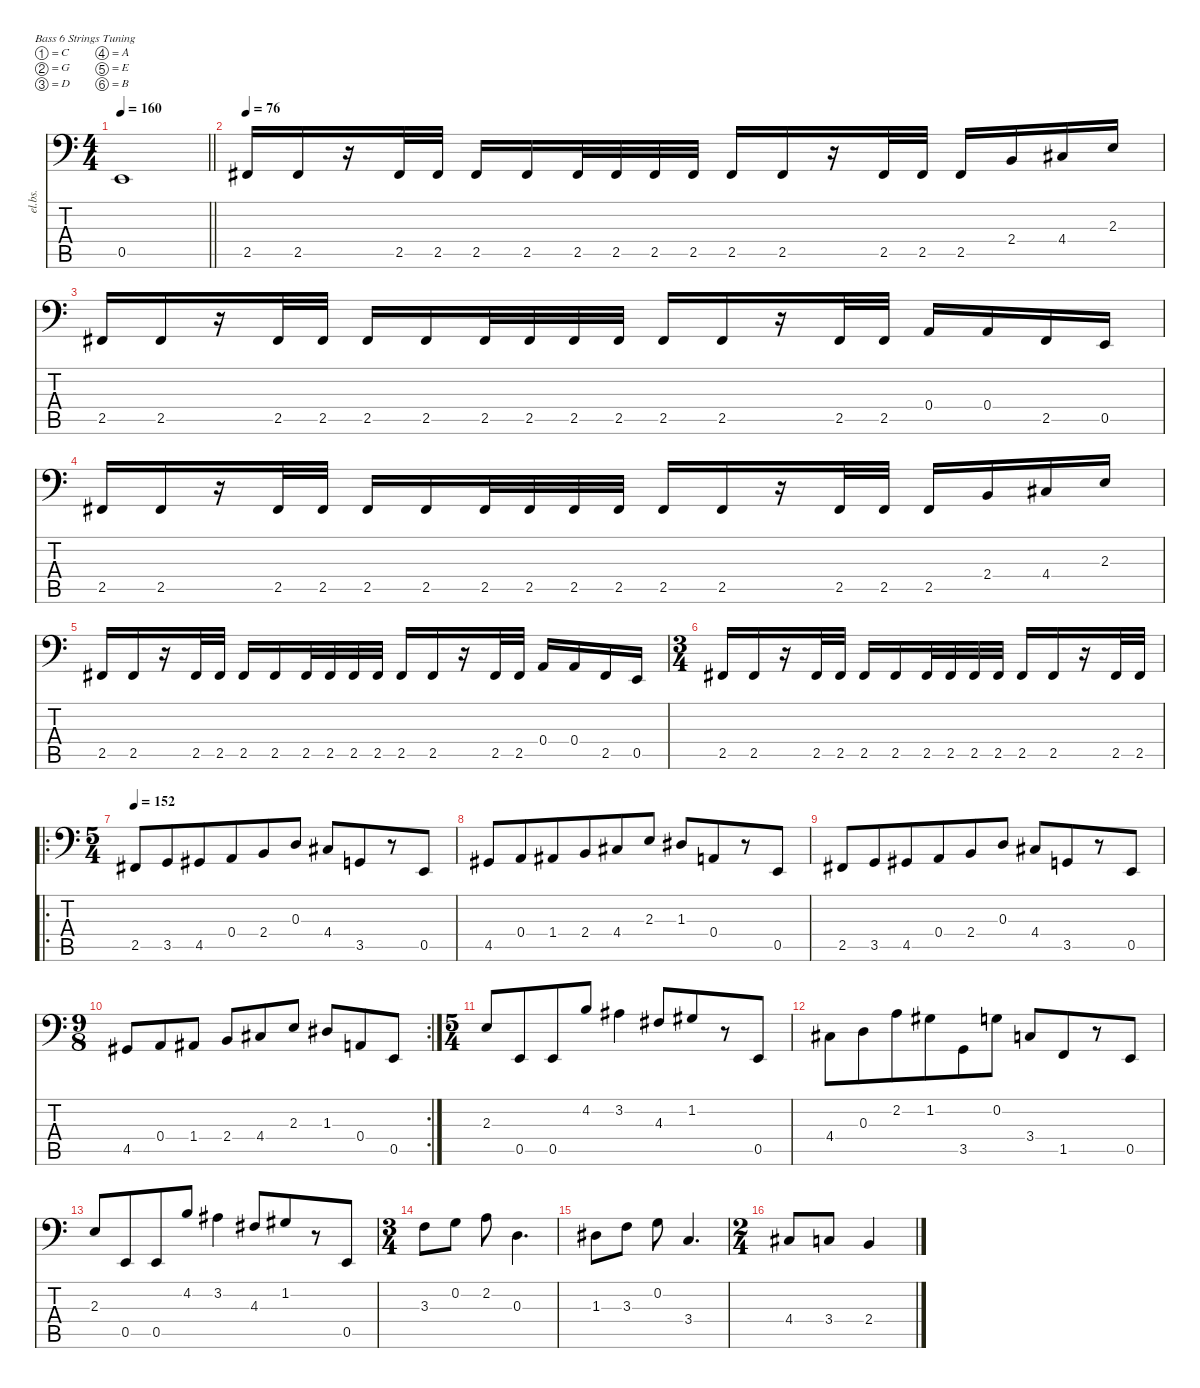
\defaultSystemsLayout 4
\hideDynamics
\bracketExtendMode nobrackets
\otherSystemsTrackNameOrientation horizontal
\track ("John Myung (Bass)" "el.bs.") {instrument electricbassfinger}
\staff {score tabs}
\tuning (C3 G2 D2 A1 E1 B0)
\ts (4 4)
\tempo 160
\clef f4
\barLineRight lightlight
\ks c
0.5{t}.1{dy f beam Up} |
\tempo 76
2.5{acc #}.16{beam Up} 2.5{acc #}.16{beam Up} r.16{beam Up} 2.5{acc #}.32{beam Up} 2.5{acc #}.32{beam Up} 2.5{acc #}.16{beam Up} 2.5{acc #}.16{beam Up} 2.5{acc #}.32{beam Up} 2.5{acc #}.32{beam Up} 2.5{acc #}.32{beam Up} 2.5{acc #}.32{beam Up} 2.5{acc #}.16{beam Up} 2.5{acc #}.16{beam Up} r.16{beam Up} 2.5{acc #}.32{beam Up} 2.5{acc #}.32{beam Up} 2.5{acc #}.16{beam Up} 2.4.16{beam Up} 4.4{acc #}.16{beam Up} 2.3.16{beam Up} |
2.5{acc #}.16{beam Up} 2.5{acc #}.16{beam Up} r.16{beam Up} 2.5{acc #}.32{beam Up} 2.5{acc #}.32{beam Up} 2.5{acc #}.16{beam Up} 2.5{acc #}.16{beam Up} 2.5{acc #}.32{beam Up} 2.5{acc #}.32{beam Up} 2.5{acc #}.32{beam Up} 2.5{acc #}.32{beam Up} 2.5{acc #}.16{beam Up} 2.5{acc #}.16{beam Up} r.16{beam Up} 2.5{acc #}.32{beam Up} 2.5{acc #}.32{beam Up} 0.4.16{beam Up} 0.4.16{beam Up} 2.5{acc #}.16{beam Up} 0.5.16{beam Up} |
2.5{acc #}.16{beam Up} 2.5{acc #}.16{beam Up} r.16{beam Up} 2.5{acc #}.32{beam Up} 2.5{acc #}.32{beam Up} 2.5{acc #}.16{beam Up} 2.5{acc #}.16{beam Up} 2.5{acc #}.32{beam Up} 2.5{acc #}.32{beam Up} 2.5{acc #}.32{beam Up} 2.5{acc #}.32{beam Up} 2.5{acc #}.16{beam Up} 2.5{acc #}.16{beam Up} r.16{beam Up} 2.5{acc #}.32{beam Up} 2.5{acc #}.32{beam Up} 2.5{acc #}.16{beam Up} 2.4.16{beam Up} 4.4{acc #}.16{beam Up} 2.3.16{beam Up} |
2.5{acc #}.16{beam Up} 2.5{acc #}.16{beam Up} r.16{beam Up} 2.5{acc #}.32{beam Up} 2.5{acc #}.32{beam Up} 2.5{acc #}.16{beam Up} 2.5{acc #}.16{beam Up} 2.5{acc #}.32{beam Up} 2.5{acc #}.32{beam Up} 2.5{acc #}.32{beam Up} 2.5{acc #}.32{beam Up} 2.5{acc #}.16{beam Up} 2.5{acc #}.16{beam Up} r.16{beam Up} 2.5{acc #}.32{beam Up} 2.5{acc #}.32{beam Up} 0.4.16{beam Up} 0.4.16{beam Up} 2.5{acc #}.16{beam Up} 0.5.16{beam Up} |
\ts (3 4)
\beaming (8 2 2 2)
2.5{acc #}.16{beam Up} 2.5{acc #}.16{beam Up} r.16{beam Up} 2.5{acc #}.32{beam Up} 2.5{acc #}.32{beam Up} 2.5{acc #}.16{beam Up} 2.5{acc #}.16{beam Up} 2.5{acc #}.32{beam Up} 2.5{acc #}.32{beam Up} 2.5{acc #}.32{beam Up} 2.5{acc #}.32{beam Up} 2.5{acc #}.16{beam Up} 2.5{acc #}.16{beam Up} r.16{beam Up} 2.5{acc #}.32{beam Up} 2.5{acc #}.32{beam Up} |
\ro
\ts (5 4)
\beaming (8 6 4)
\tempo 152
2.5{acc #}.8{beam Up} 3.5.8{beam Up} 4.5{acc #}.8{beam Up} 0.4.8{beam Up} 2.4.8{beam Up} 0.3.8{beam Up} 4.4{acc #}.8{beam Up} 3.5.8{beam Up} r.8{beam Up} 0.5.8{beam Up} |
4.5{acc #}.8{beam Up} 0.4.8{beam Up} 1.4{acc #}.8{beam Up} 2.4.8{beam Up} 4.4{acc #}.8{beam Up} 2.3.8{beam Up} 1.3{acc #}.8{beam Up} 0.4.8{beam Up} r.8{beam Up} 0.5.8{beam Up} |
2.5{acc #}.8{beam Up} 3.5.8{beam Up} 4.5{acc #}.8{beam Up} 0.4.8{beam Up} 2.4.8{beam Up} 0.3.8{beam Up} 4.4{acc #}.8{beam Up} 3.5.8{beam Up} r.8{beam Up} 0.5.8{beam Up} |
\rc 2
\ts (9 8)
\beaming (8 3 3 3)
4.5{acc #}.8{beam Up} 0.4.8{beam Up} 1.4{acc #}.8{beam Up} 2.4.8{beam Up} 4.4{acc #}.8{beam Up} 2.3.8{beam Up} 1.3{acc #}.8{beam Up} 0.4.8{beam Up} 0.5.8{beam Up} |
\ts (5 4)
\beaming (8 6 4)
2.3.8{beam Up} 0.5.8{beam Up} 0.5.8{beam Up} 4.2.8{beam Up} 3.2{acc #}.4{beam Down} 4.3{acc #}.8{beam Up} 1.2{acc #}.8{beam Up} r.8{beam Up} 0.5.8{beam Up} |
4.4{acc #}.8{beam Down} 0.3.8{beam Down} 2.2.8{beam Down} 1.2{acc #}.8{beam Down} 3.5.8{beam Down} 0.2.8{beam Down} 3.4.8{beam Up} 1.5.8{beam Up} r.8{beam Up} 0.5.8{beam Up} |
2.3.8{beam Up} 0.5.8{beam Up} 0.5.8{beam Up} 4.2.8{beam Up} 3.2{acc #}.4{beam Down} 4.3{acc #}.8{beam Up} 1.2{acc #}.8{beam Up} r.8{beam Up} 0.5.8{beam Up} |
\ts (3 4)
\beaming (8 2 2 2)
3.3.8{beam Down} 0.2.8{beam Down} 2.2.8{beam Down} 0.3.4{d beam Down} |
1.3{acc #}.8{beam Down} 3.3.8{beam Down} 0.2.8{beam Down} 3.4.4{d beam Up} |
\ts (2 4)
\beaming (8 2 2)
4.4{acc #}.8{beam Up} 3.4.8{beam Up} 2.4.4{beam Up}
